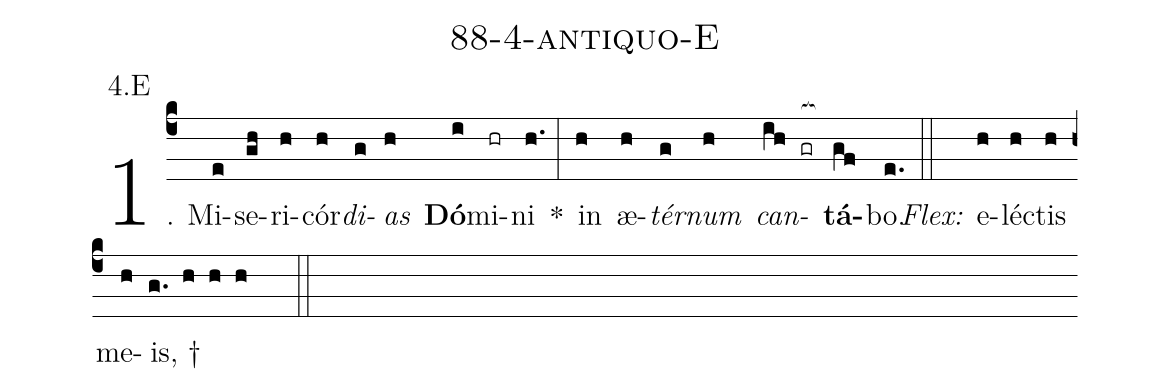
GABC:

name: 88-4-antiquo-E;
annotation: 4.E;
%%
(c4)1. Mi(e)se(gh)ri(h)cór(h)<i>di</i>(g)<i>as</i>(h) <b>Dó</b>(i)mi(hr)ni(h.) *(:) in(h) æ(h)<i>tér</i>(g)<i>num</i>(h) <i>can</i>(ih gr[ocb:1{])<b>tá</b>(gf[ocb:0}])bo.(e.) (::)
<i>Flex:</i>()  e(h)léc(h)tis(h) me(h)is, †(g. h h h  ::)
